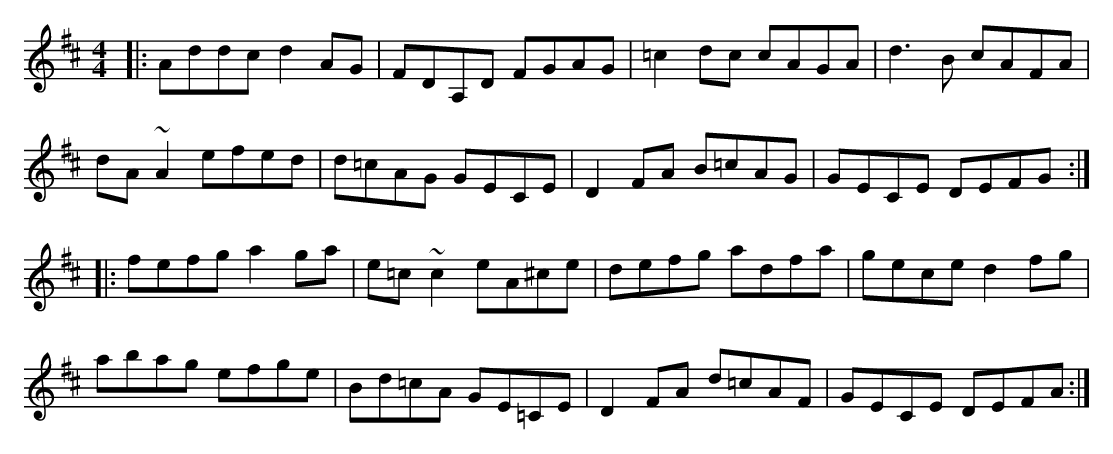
X:1
M:4/4
K:D
|:Addc d2AG|FDA,D FGAG|=c2dc cAGA|d3B cAFA|
dA~A2 efed|d=cAG GECE|D2FA B=cAG|GECE DEFG:|
|:fefg a2ga|e=c~c2 eA^ce|defg adfa|gece d2fg|
abag efge|Bd=cA GE=CE|D2FA d=cAF|GECE DEFA:|
